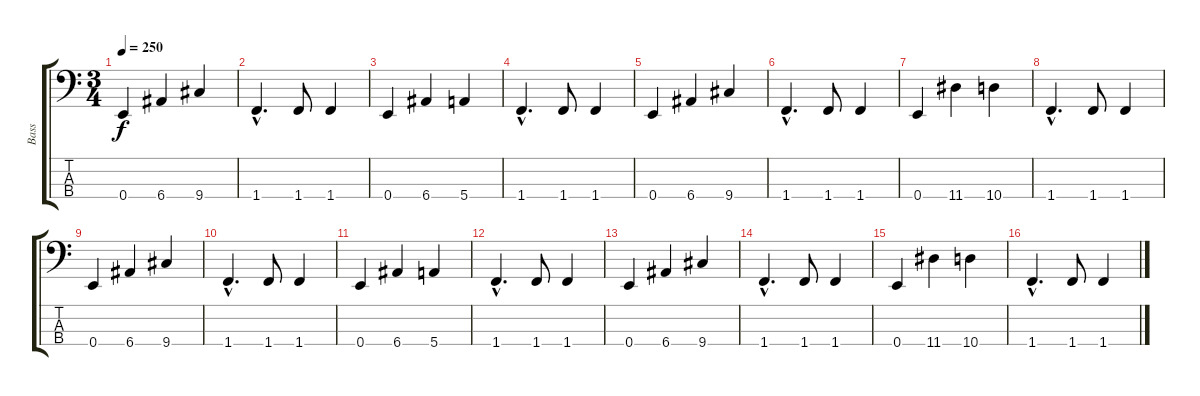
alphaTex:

\track ("Bass" "Bass") {instrument electricbasspick}
\staff {score tabs}
\tuning (G2 D2 A1 E1) {hide}
\ts (3 4)
\tempo 250
\clef f4
\ks c
0.4.4{dy f} 6.4.4 9.4.4 |
1.4{hac}.4{d} 1.4.8 1.4.4 |
0.4.4 6.4.4 5.4.4 |
1.4{hac}.4{d} 1.4.8 1.4.4 |
0.4.4 6.4.4 9.4.4 |
1.4{hac}.4{d} 1.4.8 1.4.4 |
0.4.4 11.4.4 10.4.4 |
1.4{hac}.4{d} 1.4.8 1.4.4 |
0.4.4 6.4.4 9.4.4 |
1.4{hac}.4{d} 1.4.8 1.4.4 |
0.4.4 6.4.4 5.4.4 |
1.4{hac}.4{d} 1.4.8 1.4.4 |
0.4.4 6.4.4 9.4.4 |
1.4{hac}.4{d} 1.4.8 1.4.4 |
0.4.4 11.4.4 10.4.4 |
1.4{hac}.4{d} 1.4.8 1.4.4
